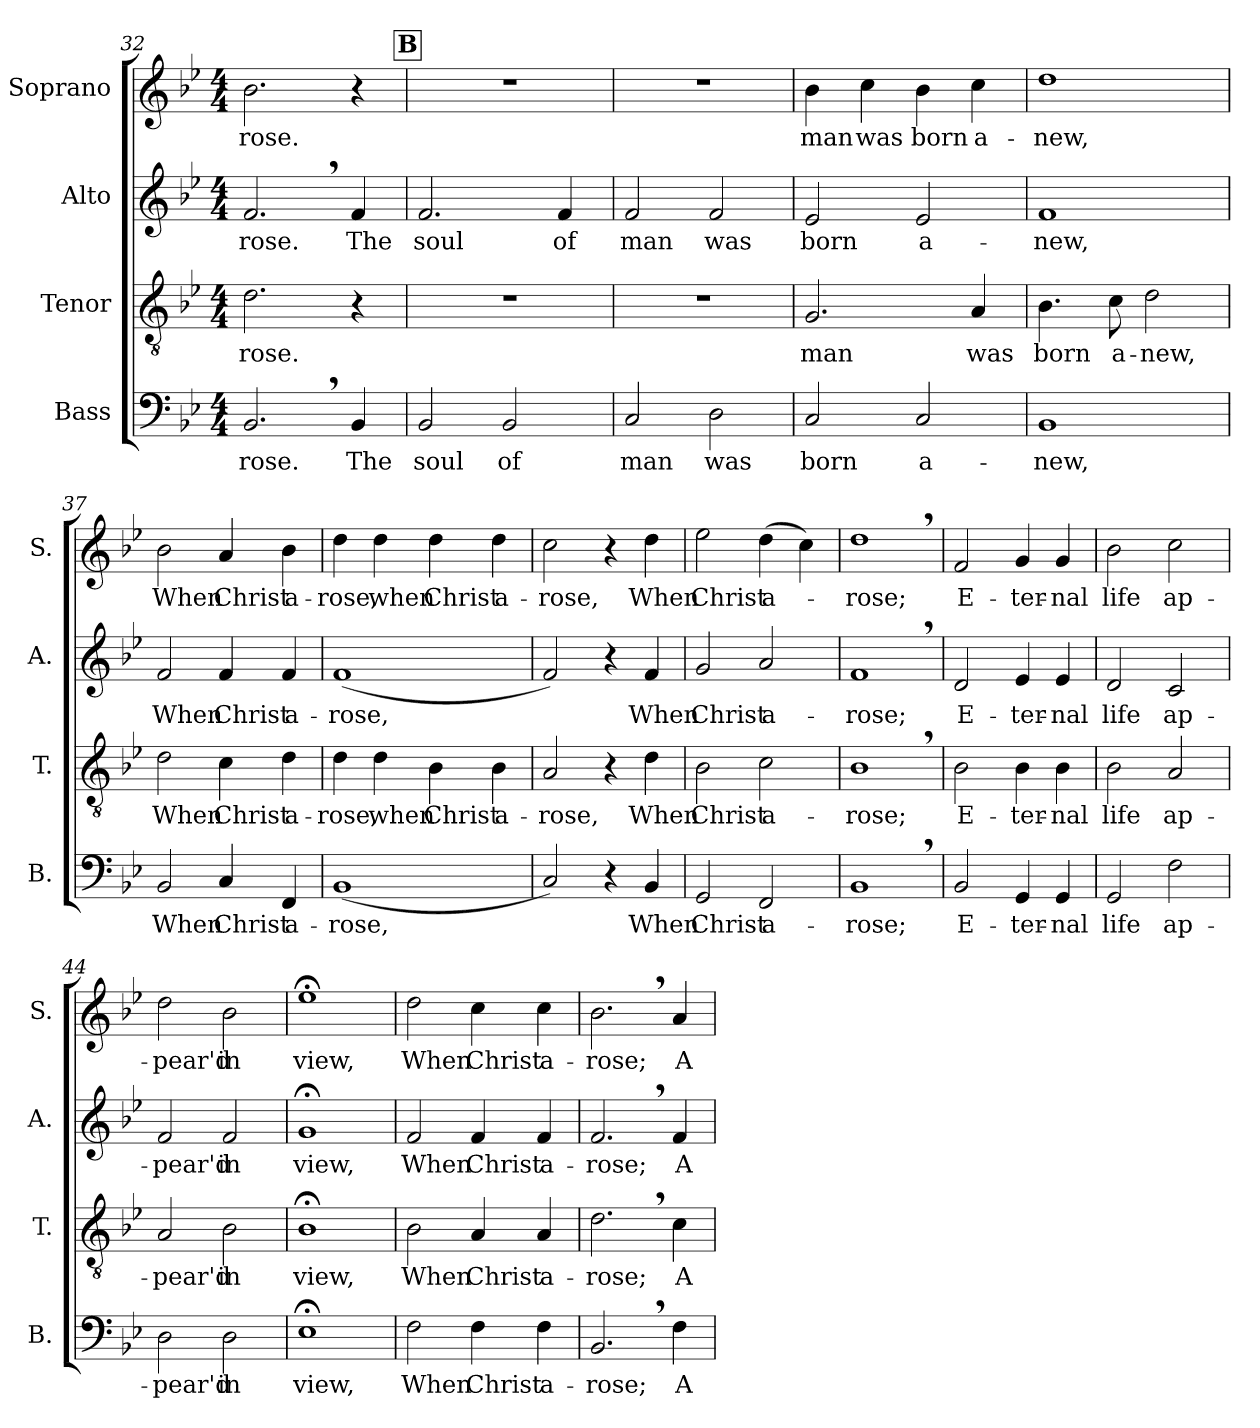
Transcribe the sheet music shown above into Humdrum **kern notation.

**kern	**text	**kern	**text	**kern	**text	**kern	**text
*part4	*part4	*part3	*part3	*part2	*part2	*part1	*part1
*staff4	*staff4	*staff3	*staff3	*staff2	*staff2	*staff1	*staff1
*I"Bass	*	*I"Tenor	*	*I"Alto	*	*I"Soprano	*
*I'B.	*	*I'T.	*	*I'A.	*	*I'S.	*
!!LO:LB:g=z
*clefF4	*	*clefGv2	*	*clefG2	*	*clefG2	*
*k[b-e-]	*	*k[b-e-]	*	*k[b-e-]	*	*k[b-e-]	*
*M4/4	*	*M4/4	*	*M4/4	*	*M4/4	*
=32	=32	=32	=32	=32	=32	=32	=32
!	!LO:LY:b	!	!LO:LY:b	!	!LO:LY:b	!	!LO:LY:b
2.BB-,/	-rose.	2.d\	-rose.	2.f,/	-rose.	2.b-\	-rose.
!	!LO:LY:b	!	!	!	!LO:LY:b	!	!
4BB-/	The	4r	.	4f/	The	4r	.
!!LO:REH:place=s1:a:B:fs=14:t=B
=33	=33	=33	=33	=33	=33	=33	=33
!	!LO:LY:b	!	!	!	!LO:LY:b	!	!
2BB-/	soul	1r	.	2.f/	soul	1r	.
!	!LO:LY:b	!	!	!	!	!	!
2BB-/	of	.	.	.	.	.	.
!	!	!	!	!	!LO:LY:b	!	!
.	.	.	.	4f/	of	.	.
=34	=34	=34	=34	=34	=34	=34	=34
!	!LO:LY:b	!	!	!	!LO:LY:b	!	!
2C/	man	1r	.	2f/	man	1r	.
!	!LO:LY:b	!	!	!	!LO:LY:b	!	!
2D\	was	.	.	2f/	was	.	.
!!LO:PB:g=z
=35	=35	=35	=35	=35	=35	=35	=35
!	!LO:LY:b	!	!LO:LY:b	!	!LO:LY:b	!	!LO:LY:b
2C/	born	2.G/	man	2e-/	born	4b-\	man
!	!	!	!	!	!	!	!LO:LY:b
.	.	.	.	.	.	4cc\	was
!	!LO:LY:b	!	!	!	!LO:LY:b	!	!LO:LY:b
2C/	a-	.	.	2e-/	a-	4b-\	born
!	!	!	!LO:LY:b	!	!	!	!LO:LY:b
.	.	4A/	was	.	.	4cc\	a-
=36	=36	=36	=36	=36	=36	=36	=36
!	!LO:LY:b	!	!LO:LY:b	!	!LO:LY:b	!	!LO:LY:b
1BB-	-new,	4.B-\	born	1f	-new,	1dd	-new,
!	!	!	!LO:LY:b	!	!	!	!
.	.	8c\	a-	.	.	.	.
!	!	!	!LO:LY:b	!	!	!	!
.	.	2d\	-new,	.	.	.	.
=37	=37	=37	=37	=37	=37	=37	=37
!	!LO:LY:b	!	!LO:LY:b	!	!LO:LY:b	!	!LO:LY:b
2BB-/	When	2d\	When	2f/	When	2b-\	When
!	!LO:LY:b	!	!LO:LY:b	!	!LO:LY:b	!	!LO:LY:b
4C/	Christ	4c\	Christ	4f/	Christ	4a/	Christ
!	!LO:LY:b	!	!LO:LY:b	!	!LO:LY:b	!	!LO:LY:b
4FF/	a-	4d\	a-	4f/	a-	4b-\	a-
=38	=38	=38	=38	=38	=38	=38	=38
!	!LO:LY:b	!	!LO:LY:b	!	!LO:LY:b	!	!LO:LY:b
(<1BB-	-rose,	4d\	-rose,	(<1f	-rose,	4dd\	-rose,
!	!	!	!LO:LY:b	!	!	!	!LO:LY:b
.	.	4d\	when	.	.	4dd\	when
!	!	!	!LO:LY:b	!	!	!	!LO:LY:b
.	.	4B-\	Christ	.	.	4dd\	Christ
!	!	!	!LO:LY:b	!	!	!	!LO:LY:b
.	.	4B-\	a-	.	.	4dd\	a-
=39	=39	=39	=39	=39	=39	=39	=39
!	!	!	!LO:LY:b	!	!	!	!LO:LY:b
2C/)	.	2A/	-rose,	2f/)	.	2cc\	-rose,
4r	.	4r	.	4r	.	4r	.
!	!LO:LY:b	!	!LO:LY:b	!	!LO:LY:b	!	!LO:LY:b
4BB-/	When	4d\	When	4f/	When	4dd\	When
=40	=40	=40	=40	=40	=40	=40	=40
!	!LO:LY:b	!	!LO:LY:b	!	!LO:LY:b	!	!LO:LY:b
2GG/	Christ	2B-\	Christ	2g/	Christ	2ee-\	Christ
!	!LO:LY:b	!	!LO:LY:b	!	!LO:LY:b	!	!LO:LY:b
2FF/	a-	2c\	a-	2a/	a-	(>4dd\	a-
.	.	.	.	.	.	4cc\)	.
!!LO:LB:g=z
=41	=41	=41	=41	=41	=41	=41	=41
!	!LO:LY:b	!	!LO:LY:b	!	!LO:LY:b	!	!LO:LY:b
1BB-,	-rose;	1B-,	-rose;	1f,	-rose;	1dd,	-rose;
=42	=42	=42	=42	=42	=42	=42	=42
!	!LO:LY:b	!	!LO:LY:b	!	!LO:LY:b	!	!LO:LY:b
2BB-/	E-	2B-\	E-	2d/	E-	2f/	E-
!	!LO:LY:b	!	!LO:LY:b	!	!LO:LY:b	!	!LO:LY:b
4GG/	-ter-	4B-\	-ter-	4e-/	-ter-	4g/	-ter-
!	!LO:LY:b	!	!LO:LY:b	!	!LO:LY:b	!	!LO:LY:b
4GG/	-nal	4B-\	-nal	4e-/	-nal	4g/	-nal
=43	=43	=43	=43	=43	=43	=43	=43
!	!LO:LY:b	!	!LO:LY:b	!	!LO:LY:b	!	!LO:LY:b
2GG/	life	2B-\	life	2d/	life	2b-\	life
!	!LO:LY:b	!	!LO:LY:b	!	!LO:LY:b	!	!LO:LY:b
2F\	ap-	2A/	ap-	2c/	ap-	2cc\	ap-
=44	=44	=44	=44	=44	=44	=44	=44
!	!LO:LY:b	!	!LO:LY:b	!	!LO:LY:b	!	!LO:LY:b
2D\	-pear'd	2A/	-pear'd	2f/	-pear'd	2dd\	-pear'd
!	!LO:LY:b	!	!LO:LY:b	!	!LO:LY:b	!	!LO:LY:b
2D\	in	2B-\	in	2f/	in	2b-\	in
!!LO:LB:g=z
=45	=45	=45	=45	=45	=45	=45	=45
!	!LO:LY:b	!	!LO:LY:b	!	!LO:LY:b	!	!LO:LY:b
1E-;<	view,	1B-;<	view,	1g;<	view,	1ee-;<	view,
=46	=46	=46	=46	=46	=46	=46	=46
!	!LO:LY:b	!	!LO:LY:b	!	!LO:LY:b	!	!LO:LY:b
2F\	When	2B-\	When	2f/	When	2dd\	When
!	!LO:LY:b	!	!LO:LY:b	!	!LO:LY:b	!	!LO:LY:b
4F\	Christ	4A/	Christ	4f/	Christ	4cc\	Christ
!	!LO:LY:b	!	!LO:LY:b	!	!LO:LY:b	!	!LO:LY:b
4F\	a-	4A/	a-	4f/	a-	4cc\	a-
=47	=47	=47	=47	=47	=47	=47	=47
!	!LO:LY:b	!	!LO:LY:b	!	!LO:LY:b	!	!LO:LY:b
2.BB-,/	-rose;	2.d,\	-rose;	2.f,/	-rose;	2.b-,\	-rose;
!	!LO:LY:b	!	!LO:LY:b	!	!LO:LY:b	!	!LO:LY:b
4F\	A	4c\	A	4f/	A	4a/	A
=	=	=	=	=	=	=	=
*-	*-	*-	*-	*-	*-	*-	*-
